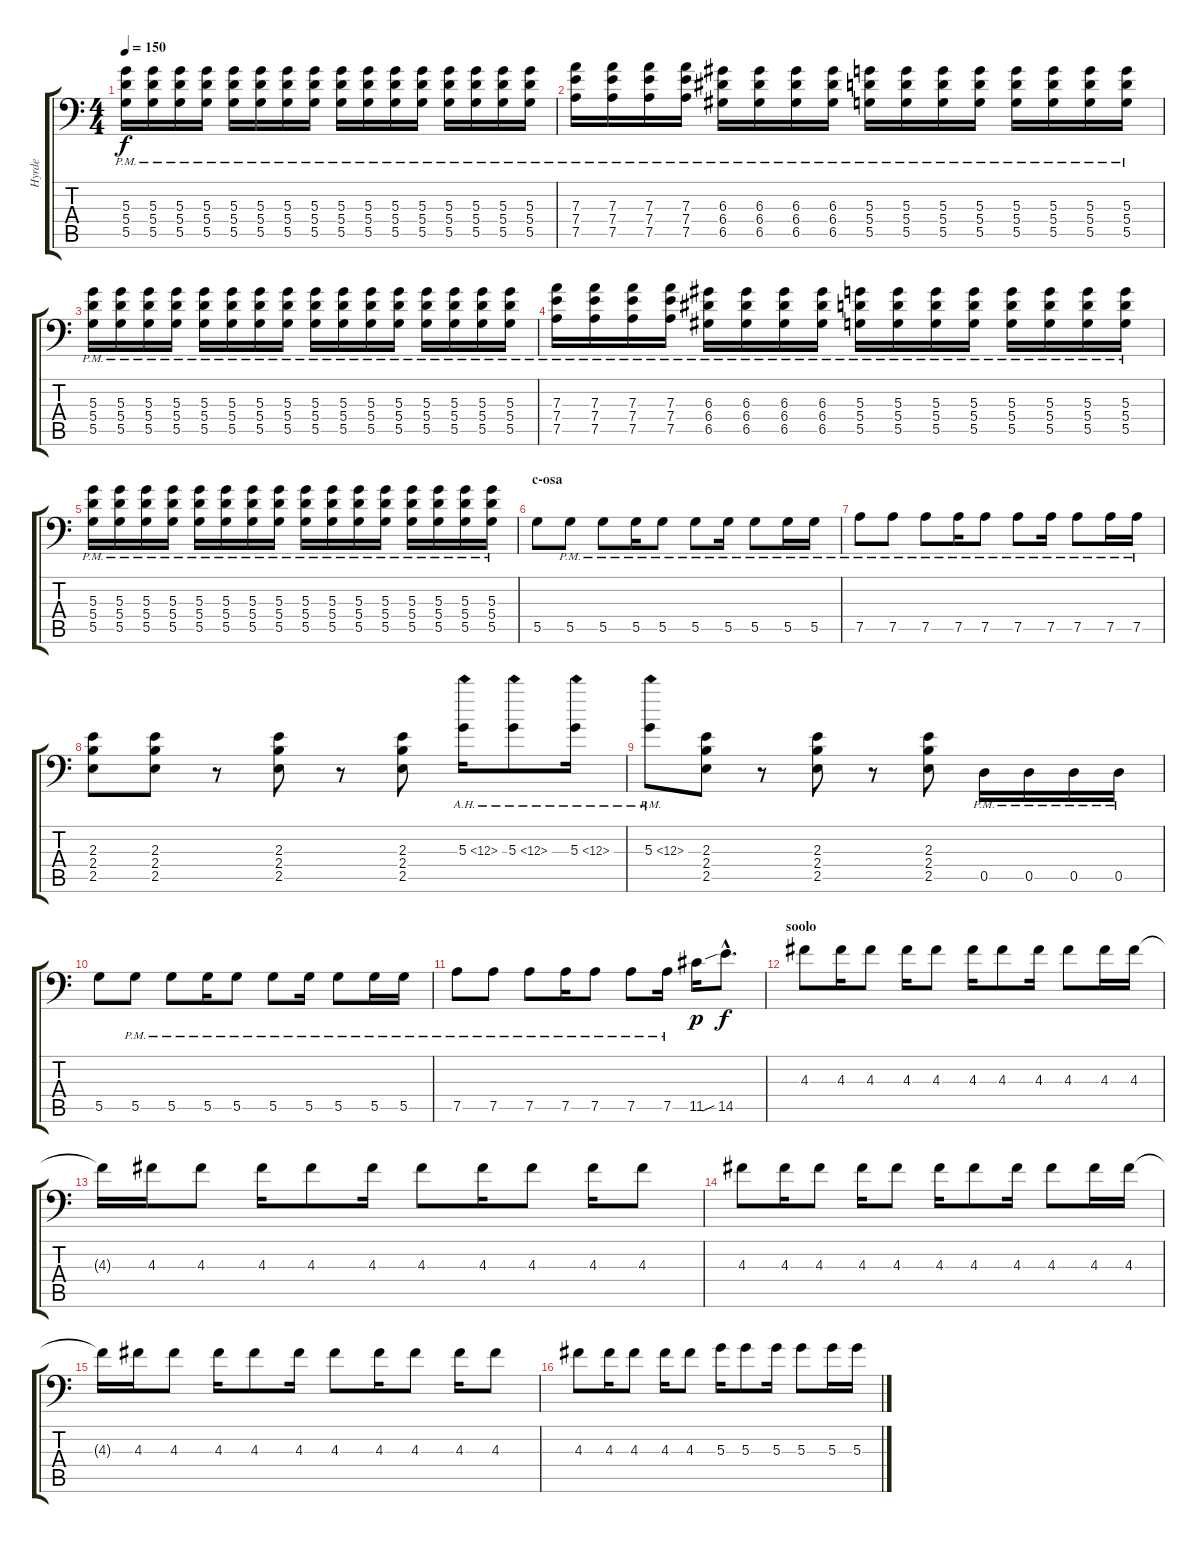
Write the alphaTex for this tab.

\track ("Hyrde" "Hyrde") {instrument distortionguitar}
\staff {score tabs}
\tuning (B3 G3 D3 A2 D2 A1) {hide}
\ts (4 4)
\tempo 150
\clef f4
\ks c
(5.3{pm} 5.4{pm} 5.5{pm}).16{dy f} (5.3{pm} 5.4{pm} 5.5{pm}).16 (5.3{pm} 5.4{pm} 5.5{pm}).16 (5.3{pm} 5.4{pm} 5.5{pm}).16 (5.3{pm} 5.4{pm} 5.5{pm}).16 (5.3{pm} 5.4{pm} 5.5{pm}).16 (5.3{pm} 5.4{pm} 5.5{pm}).16 (5.3{pm} 5.4{pm} 5.5{pm}).16 (5.3{pm} 5.4{pm} 5.5{pm}).16 (5.3{pm} 5.4{pm} 5.5{pm}).16 (5.3{pm} 5.4{pm} 5.5{pm}).16 (5.3{pm} 5.4{pm} 5.5{pm}).16 (5.3{pm} 5.4{pm} 5.5{pm}).16 (5.3{pm} 5.4{pm} 5.5{pm}).16 (5.3{pm} 5.4{pm} 5.5{pm}).16 (5.3{pm} 5.4{pm} 5.5{pm}).16 |
(7.3{pm} 7.4{pm} 7.5{pm}).16 (7.3{pm} 7.4{pm} 7.5{pm}).16 (7.3{pm} 7.4{pm} 7.5{pm}).16 (7.3{pm} 7.4{pm} 7.5{pm}).16 (6.3{pm} 6.4{pm} 6.5{pm}).16 (6.3{pm} 6.4{pm} 6.5{pm}).16 (6.3{pm} 6.4{pm} 6.5{pm}).16 (6.3{pm} 6.4{pm} 6.5{pm}).16 (5.3{pm} 5.4{pm} 5.5{pm}).16 (5.3{pm} 5.4{pm} 5.5{pm}).16 (5.3{pm} 5.4{pm} 5.5{pm}).16 (5.3{pm} 5.4{pm} 5.5{pm}).16 (5.3{pm} 5.4{pm} 5.5{pm}).16 (5.3{pm} 5.4{pm} 5.5{pm}).16 (5.3{pm} 5.4{pm} 5.5{pm}).16 (5.3{pm} 5.4{pm} 5.5{pm}).16 |
(5.3{pm} 5.4{pm} 5.5{pm}).16 (5.3{pm} 5.4{pm} 5.5{pm}).16 (5.3{pm} 5.4{pm} 5.5{pm}).16 (5.3{pm} 5.4{pm} 5.5{pm}).16 (5.3{pm} 5.4{pm} 5.5{pm}).16 (5.3{pm} 5.4{pm} 5.5{pm}).16 (5.3{pm} 5.4{pm} 5.5{pm}).16 (5.3{pm} 5.4{pm} 5.5{pm}).16 (5.3{pm} 5.4{pm} 5.5{pm}).16 (5.3{pm} 5.4{pm} 5.5{pm}).16 (5.3{pm} 5.4{pm} 5.5{pm}).16 (5.3{pm} 5.4{pm} 5.5{pm}).16 (5.3{pm} 5.4{pm} 5.5{pm}).16 (5.3{pm} 5.4{pm} 5.5{pm}).16 (5.3{pm} 5.4{pm} 5.5{pm}).16 (5.3{pm} 5.4{pm} 5.5{pm}).16 |
(7.3{pm} 7.4{pm} 7.5{pm}).16 (7.3{pm} 7.4{pm} 7.5{pm}).16 (7.3{pm} 7.4{pm} 7.5{pm}).16 (7.3{pm} 7.4{pm} 7.5{pm}).16 (6.3{pm} 6.4{pm} 6.5{pm}).16 (6.3{pm} 6.4{pm} 6.5{pm}).16 (6.3{pm} 6.4{pm} 6.5{pm}).16 (6.3{pm} 6.4{pm} 6.5{pm}).16 (5.3{pm} 5.4{pm} 5.5{pm}).16 (5.3{pm} 5.4{pm} 5.5{pm}).16 (5.3{pm} 5.4{pm} 5.5{pm}).16 (5.3{pm} 5.4{pm} 5.5{pm}).16 (5.3{pm} 5.4{pm} 5.5{pm}).16 (5.3{pm} 5.4{pm} 5.5{pm}).16 (5.3{pm} 5.4{pm} 5.5{pm}).16 (5.3{pm} 5.4{pm} 5.5{pm}).16 |
(5.3{pm} 5.4{pm} 5.5{pm}).16 (5.3{pm} 5.4{pm} 5.5{pm}).16 (5.3{pm} 5.4{pm} 5.5{pm}).16 (5.3{pm} 5.4{pm} 5.5{pm}).16 (5.3{pm} 5.4{pm} 5.5{pm}).16 (5.3{pm} 5.4{pm} 5.5{pm}).16 (5.3{pm} 5.4{pm} 5.5{pm}).16 (5.3{pm} 5.4{pm} 5.5{pm}).16 (5.3{pm} 5.4{pm} 5.5{pm}).16 (5.3{pm} 5.4{pm} 5.5{pm}).16 (5.3{pm} 5.4{pm} 5.5{pm}).16 (5.3{pm} 5.4{pm} 5.5{pm}).16 (5.3{pm} 5.4{pm} 5.5{pm}).16 (5.3{pm} 5.4{pm} 5.5{pm}).16 (5.3{pm} 5.4{pm} 5.5{pm}).16 (5.3{pm} 5.4{pm} 5.5{pm}).16 |
\section ("" "c-osa")
5.5.8 5.5{pm}.8 5.5{pm}.8 5.5{pm}.16 5.5{pm}.8 5.5{pm}.8 5.5{pm}.16 5.5{pm}.8 5.5{pm}.16 5.5{pm}.16 |
7.5{pm}.8 7.5{pm}.8 7.5{pm}.8 7.5{pm}.16 7.5{pm}.8 7.5{pm}.8 7.5{pm}.16 7.5{pm}.8 7.5{pm}.16 7.5{pm}.16 |
(2.3 2.4 2.5).8 (2.3 2.4 2.5).8 r.8 (2.3 2.4 2.5).8 r.8 (2.3 2.4 2.5).8 5.3{ah 7}.16 5.3{ah 7}.8 5.3{ah 7}.16 |
5.3{ah 7 pm}.8 (2.3 2.4 2.5).8 r.8 (2.3 2.4 2.5).8 r.8 (2.3 2.4 2.5).8 0.5{pm}.16 0.5{pm}.16 0.5{pm}.16 0.5{pm}.16 |
5.5.8 5.5{pm}.8 5.5{pm}.8 5.5{pm}.16 5.5{pm}.8 5.5{pm}.8 5.5{pm}.16 5.5{pm}.8 5.5{pm}.16 5.5{pm}.16 |
7.5{pm}.8 7.5{pm}.8 7.5{pm}.8 7.5{pm}.16 7.5{pm}.8 7.5{pm}.8 7.5{pm}.16 11.5.16{dy p} 14.5{sib hac}.8{d dy f} |
\section ("" "soolo")
4.3.8 4.3.16 4.3.8 4.3.16 4.3.8 4.3.16 4.3.8 4.3.16 4.3.8 4.3.16 4.3.16 |
4.3{t}.16 4.3.16 4.3.8 4.3.16 4.3.8 4.3.16 4.3.8 4.3.16 4.3.8 4.3.16 4.3.8 |
4.3.8 4.3.16 4.3.8 4.3.16 4.3.8 4.3.16 4.3.8 4.3.16 4.3.8 4.3.16 4.3.16 |
4.3{t}.16 4.3.16 4.3.8 4.3.16 4.3.8 4.3.16 4.3.8 4.3.16 4.3.8 4.3.16 4.3.8 |
4.3.8 4.3.16 4.3.8 4.3.16 4.3.8 5.3.16 5.3.8 5.3.16 5.3.8 5.3.16 5.3.16
